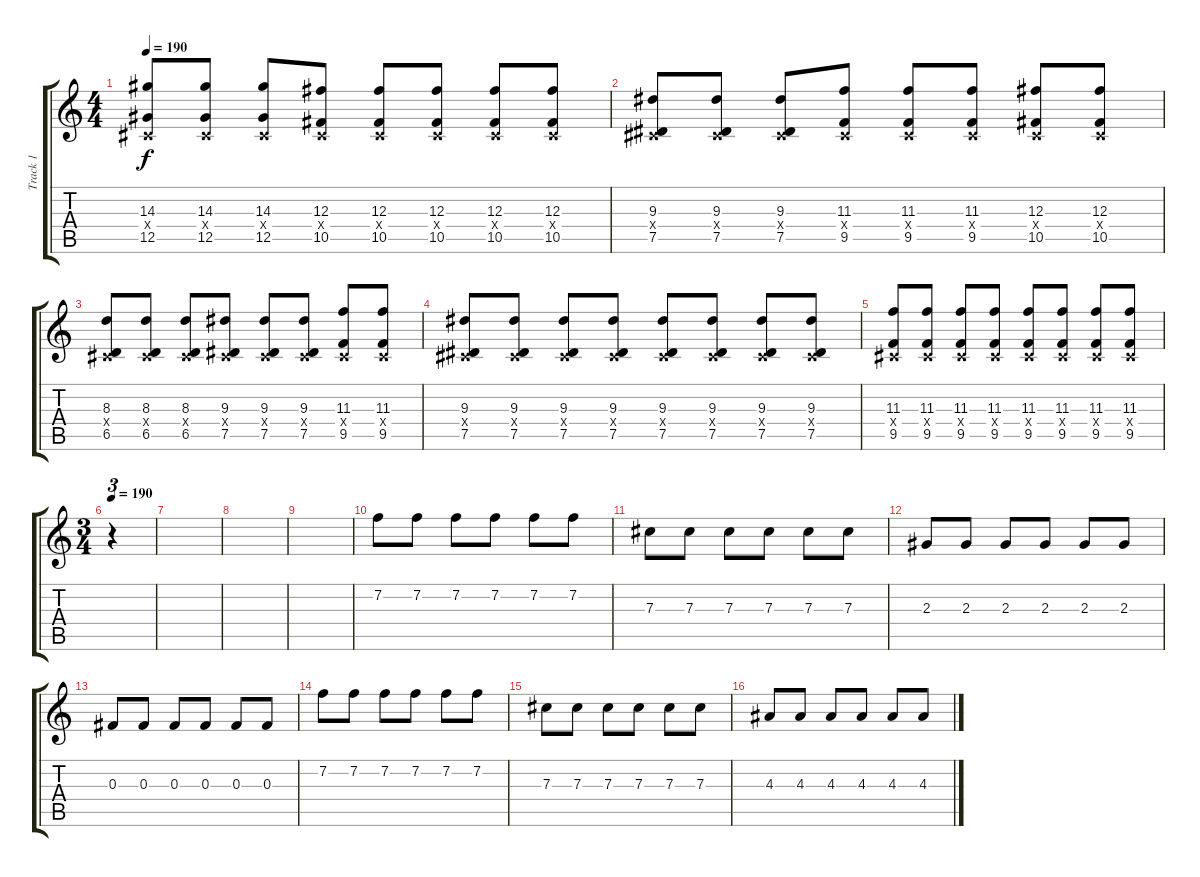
\track ("Track 1" "Track 1") {instrument distortionguitar}
\staff {score tabs}
\tuning (Eb4 Bb3 Gb3 Db3 Ab2 Db2) {hide}
\ts (4 4)
\tempo 190
\clef g2
\ks c
(14.3 0.4{x} 12.5).8{dy f} (14.3 0.4{x} 12.5).8 (14.3 0.4{x} 12.5).8 (12.3 0.4{x} 10.5).8 (12.3 0.4{x} 10.5).8 (12.3 0.4{x} 10.5).8 (12.3 0.4{x} 10.5).8 (12.3 0.4{x} 10.5).8 |
(9.3 0.4{x} 7.5).8 (9.3 0.4{x} 7.5).8 (9.3 0.4{x} 7.5).8 (11.3 0.4{x} 9.5).8 (11.3 0.4{x} 9.5).8 (11.3 0.4{x} 9.5).8 (12.3 0.4{x} 10.5).8 (12.3 0.4{x} 10.5).8 |
(8.3 0.4{x} 6.5).8 (8.3 0.4{x} 6.5).8 (8.3 0.4{x} 6.5).8 (9.3 0.4{x} 7.5).8 (9.3 0.4{x} 7.5).8 (9.3 0.4{x} 7.5).8 (11.3 0.4{x} 9.5).8 (11.3 0.4{x} 9.5).8 |
(9.3 0.4{x} 7.5).8 (9.3 0.4{x} 7.5).8 (9.3 0.4{x} 7.5).8 (9.3 0.4{x} 7.5).8 (9.3 0.4{x} 7.5).8 (9.3 0.4{x} 7.5).8 (9.3 0.4{x} 7.5).8 (9.3 0.4{x} 7.5).8 |
(11.3 0.4{x} 9.5).8 (11.3 0.4{x} 9.5).8 (11.3 0.4{x} 9.5).8 (11.3 0.4{x} 9.5).8 (11.3 0.4{x} 9.5).8 (11.3 0.4{x} 9.5).8 (11.3 0.4{x} 9.5).8 (11.3 0.4{x} 9.5).8 |
\ts (3 4)
\tempo 190
r.4{tu (3 2)} |
|
|
|
7.2.8{volume 13} 7.2.8 7.2.8 7.2.8 7.2.8 7.2.8 |
7.3.8 7.3.8 7.3.8 7.3.8 7.3.8 7.3.8 |
2.3.8 2.3.8 2.3.8 2.3.8 2.3.8 2.3.8 |
0.3.8 0.3.8 0.3.8 0.3.8 0.3.8 0.3.8 |
7.2.8 7.2.8 7.2.8 7.2.8 7.2.8 7.2.8 |
7.3.8 7.3.8 7.3.8 7.3.8 7.3.8 7.3.8 |
4.3.8 4.3.8 4.3.8 4.3.8 4.3.8 4.3.8
